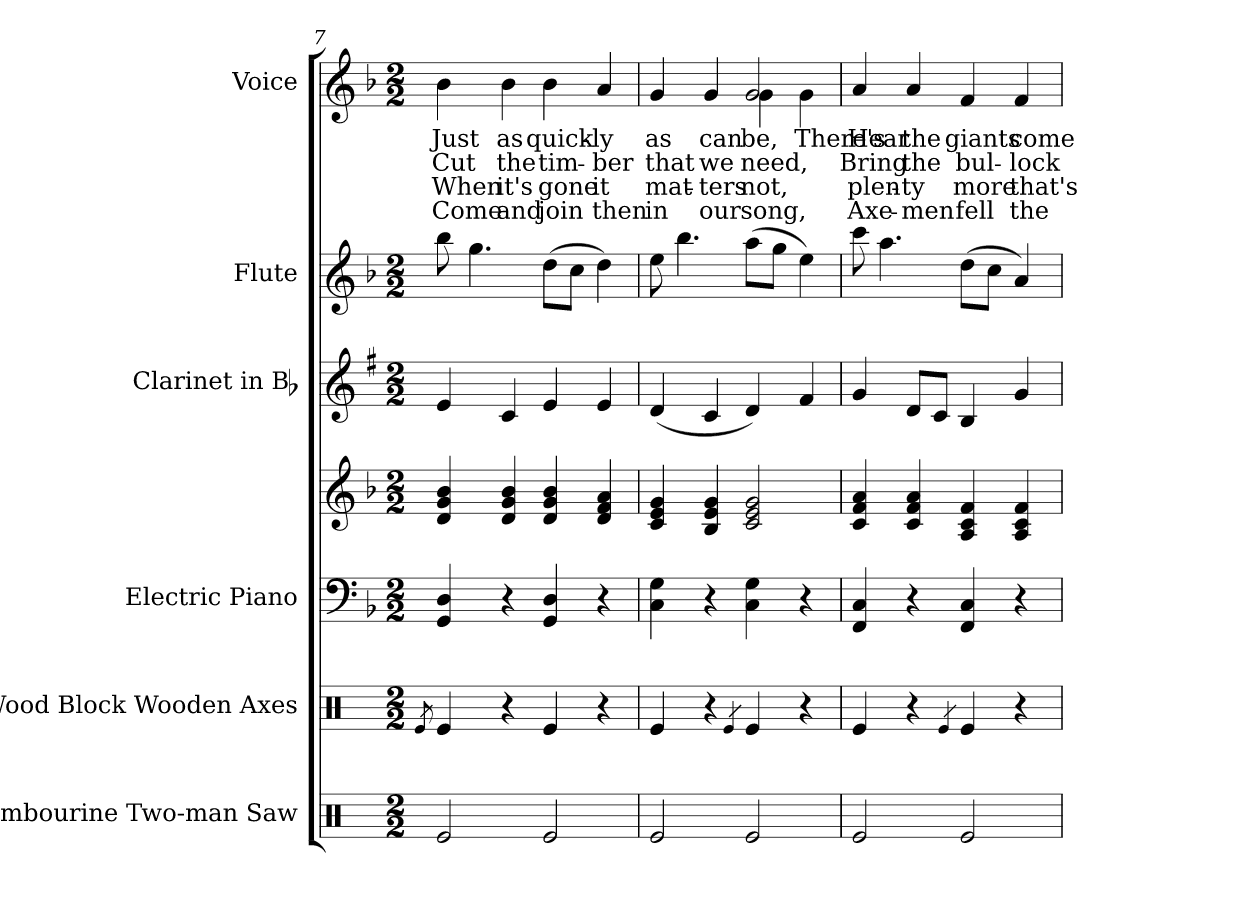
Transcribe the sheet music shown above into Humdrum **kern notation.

**kern	**kern	**kern	**kern	**kern	**kern	**kern	**text	**text	**text	**text
*part6	*part5	*part4	*part4	*part3	*part2	*part1	*part1	*part1	*part1	*part1
*staff7	*staff6	*staff5	*staff4	*staff3	*staff2	*staff1	*staff1	*staff1	*staff1	*staff1
*I"Tambourine Two-man Saw	*I"Wood Block Wooden Axes	*I"Electric Piano	*	*I"Clarinet in Bb	*I"Flute	*I"Voice	*	*	*	*
*I'Tamb.	*I'W.B.	*I'E. Piano	*	*I'Cl.	*I'Fl.	*I'Voice	*	*	*	*
*clefX	*clefX	*clefF4	*clefG2	*clefG2	*clefG2	*clefG2	*	*	*	*
*	*	*	*	*ITrd1c2	*	*	*	*	*	*
*k[]	*k[]	*k[b-]	*k[b-]	*k[b-]	*k[b-]	*k[b-]	*	*	*	*
*C:	*C:	*F:	*F:	*F:	*F:	*F:	*	*	*	*
*M2/2	*M2/2	*M2/2	*M2/2	*M2/2	*M2/2	*M2/2	*	*	*	*
=7	=7	=7	=7	=7	=7	=7	=7	=7	=7	=7
.	8qRei/	.	.	.	.	.	.	.	.	.
!	!	!	!	!	!	!	!LO:LY:b:color=#000000	!LO:LY:b:color=#000000	!LO:LY:b:color=#000000	!LO:LY:b:color=#000000
2Rei/	4Rei/	4GGi/ 4Di	4di/ 4gi 4b-i	4di/	8bb-i\	4b-i\	Just	Cut	When	Come
.	.	.	.	.	4.ggi\	.	.	.	.	.
!	!	!	!	!	!	!	!LO:LY:b:color=#000000	!LO:LY:b:color=#000000	!LO:LY:b:color=#000000	!LO:LY:b:color=#000000
.	4r	4r	4di/ 4gi 4b-i	4B-i/	.	4b-i\	as	the	it's	and
!	!	!	!	!	!	!	!LO:LY:b:color=#000000	!LO:LY:b:color=#000000	!LO:LY:b:color=#000000	!LO:LY:b:color=#000000
2Rei/	4Rei/	4GGi/ 4Di	4di/ 4gi 4b-i	4di/	(8ddi\L	4b-i\	quick-	tim-	gone	join
.	.	.	.	.	8cci\J	.	.	.	.	.
!	!	!	!	!	!	!	!LO:LY:b:color=#000000	!LO:LY:b:color=#000000	!LO:LY:b:color=#000000	!LO:LY:b:color=#000000
.	4r	4r	4di/ 4fi 4ai	4di/	4ddi\)	4ai/	-ly	-ber	it	then
=8	=8	=8	=8	=8	=8	=8	=8	=8	=8	=8
!	!	!	!	!	!	!	!LO:LY:b:color=#000000	!LO:LY:b:color=#000000	!LO:LY:b:color=#000000	!LO:LY:b:color=#000000
*	*	*	*	*	*	*^	*	*	*	*
2Rei/	4Rei/	4Ci\ 4Gi	4ci/ 4ei 4gi	(4ci/	8eei\	4gi/	2ryy	as	that	mat-	in
.	.	.	.	.	4.bb-i\	.	.	.	.	.	.
!	!	!	!	!	!	!	!	!LO:LY:b:color=#000000	!LO:LY:b:color=#000000	!LO:LY:b:color=#000000	!LO:LY:b:color=#000000
.	4r	4r	4B-i/ 4ei 4gi	4B-i/	.	4gi/	.	can	we	-ters	our
.	4qRei/	.	.	.	.	.	.	.	.	.	.
!	!	!	!	!	!	!	!	!LO:LY:b:color=#000000	!LO:LY:b:color=#000000	!LO:LY:b:color=#000000	!LO:LY:b:color=#000000
2Rei/	4Rei/	4Ci\ 4Gi	2ci/ 2ei 2gi	4ci/)	(8aai\L	2gi/	4gi\	be,	need,	not,	song,
.	.	.	.	.	8ggi\J	.	.	.	.	.	.
!	!	!	!	!	!	!	!	!LO:LY:b:color=#000000	!	!	!
.	4r	4r	.	4ei/	4eei\)	.	4gi\	There's	.	.	.
*	*	*	*	*	*	*v	*v	*	*	*	*
=9	=9	=9	=9	=9	=9	=9	=9	=9	=9	=9
*	*	*	*	*	*	*^	*	*	*	*
!	!	!	!	!	!	!	!	!LO:LY:b:color=#000000	!LO:LY:b:color=#000000	!LO:LY:b:color=#000000	!LO:LY:b:color=#000000
*	*	*	*	*	*	*v	*v	*	*	*	*
2Rei/	4Rei/	4FFi/ 4Ci	4ci/ 4fi 4ai	4fi/	8ccci\	4ai/	Hear	Bring	plen-	Axe-
.	.	.	.	.	4.aai\	.	.	.	.	.
!	!	!	!	!	!	!	!LO:LY:b:color=#000000	!LO:LY:b:color=#000000	!LO:LY:b:color=#000000	!LO:LY:b:color=#000000
.	4r	4r	4ci/ 4fi 4ai	8ci/L	.	4ai/	the	the	-ty	-men
.	.	.	.	8B-i/J	.	.	.	.	.	.
.	4qRei/	.	.	.	.	.	.	.	.	.
!	!	!	!	!	!	!	!LO:LY:b:color=#000000	!LO:LY:b:color=#000000	!LO:LY:b:color=#000000	!LO:LY:b:color=#000000
2Rei/	4Rei/	4FFi/ 4Ci	4Ai/ 4ci 4fi	4Ai/	(8ddi\L	4fi/	giants	bul-	more	fell
.	.	.	.	.	8cci\J	.	.	.	.	.
!	!	!	!	!	!	!	!LO:LY:b:color=#000000	!LO:LY:b:color=#000000	!LO:LY:b:color=#000000	!LO:LY:b:color=#000000
.	4r	4r	4Ai/ 4ci 4fi	4fi/	4ai/)	4fi/	come	-lock	that's	the
=	=	=	=	=	=	=	=	=	=	=
*-	*-	*-	*-	*-	*-	*-	*-	*-	*-	*-
